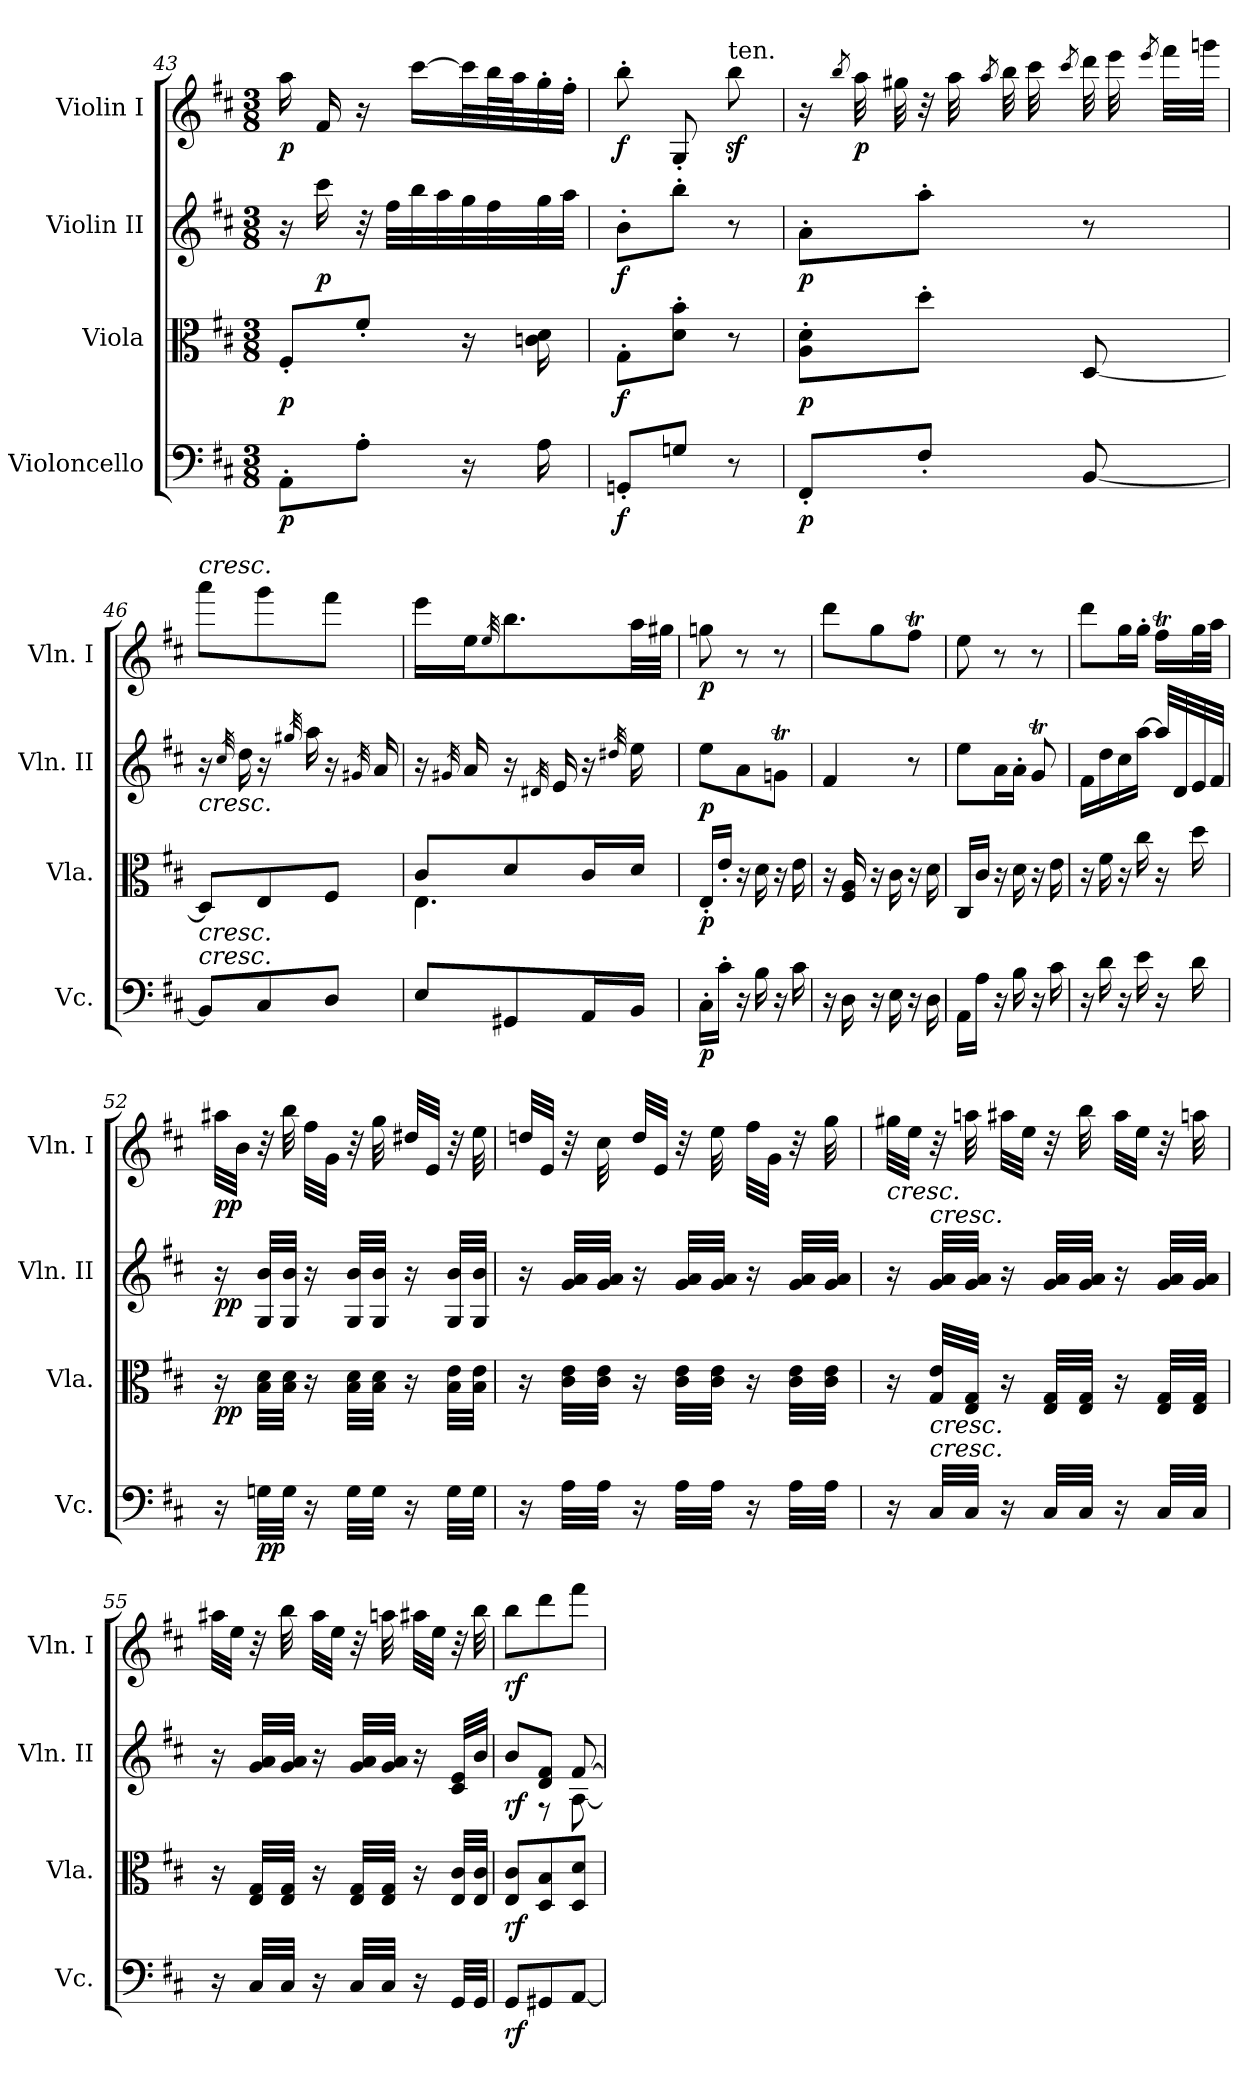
**kern	**dynam	**kern	**dynam	**kern	**dynam	**kern	**dynam
*part4	*part4	*part3	*part3	*part2	*part2	*part1	*part1
*staff4	*staff4	*staff3	*staff3	*staff2	*staff2	*staff1	*staff1
*I"Violoncello	*	*I"Viola	*	*I"Violin II	*	*I"Violin I	*
*I'Vc.	*	*I'Vla.	*	*I'Vln. II	*	*I'Vln. I	*
*clefF4	*	*clefC3	*	*clefG2	*	*clefG2	*
*k[f#c#]	*	*k[f#c#]	*	*k[f#c#]	*	*k[f#c#]	*
*M3/8	*	*M3/8	*	*M3/8	*	*M3/8	*
=43	=43	=43	=43	=43	=43	=43	=43
!	!LO:DY:b	!	!LO:DY:b	!	!	!	!LO:DY:b
8AA'\L	p	8F#'/L	p	16r	.	16aa\	p
!	!	!	!	!	!LO:DY:b	!	!
.	.	.	.	16ccc#\	p	16f#/	.
8A'\J	.	8f#'/J	.	32r	.	16r	.
.	.	.	.	32ff#\LLL	.	.	.
.	.	.	.	32bb\	.	[16ccc#\LL	.
.	.	.	.	32aa\	.	.	.
16r	.	16r	.	32gg\	.	32ccc#\L]	.
.	.	.	.	32ff#\	.	64bb\L	.
.	.	.	.	.	.	64aa\J	.
16A\	.	16cn\ 16d\	.	32gg\	.	32gg'\	.
.	.	.	.	32aa\JJJ	.	32ff#'\JJJ	.
=44	=44	=44	=44	=44	=44	=44	=44
!	!LO:DY:b	!	!LO:DY:b	!	!LO:DY:b	!	!LO:DY:b
8GGn'/L	f	8G'\L	f	8b'\L	f	8bb'\	f
8Gn/J	.	8d\' 8b\'J	.	8bb'\J	.	8G'/	.
!	!	!	!	!	!	!LO:TX:a:t=ten.	!
8r	.	8r	.	8r	.	8bbz<\	.
=45	=45	=45	=45	=45	=45	=45	=45
!	!LO:DY:b	!	!LO:DY:b	!	!LO:DY:b	!	!
8FF#'/L	p	8A\' 8d\'L	p	8a'\L	p	16r	.
.	.	.	.	.	.	8qbb/	.
!	!	!	!	!	!	!	!LO:DY:b
.	.	.	.	.	.	32aa\	p
.	.	.	.	.	.	32gg#X\	.
8F#'/J	.	8dd'\J	.	8aa'\J	.	32r	.
.	.	.	.	.	.	32aa\	.
.	.	.	.	.	.	8qaa/	.
.	.	.	.	.	.	32bb\	.
.	.	.	.	.	.	32ccc#\	.
.	.	.	.	.	.	8qccc#/	.
[8BB/	.	[8D/	.	8r	.	32ddd\	.
.	.	.	.	.	.	32eee\	.
.	.	.	.	.	.	8qeee/	.
.	.	.	.	.	.	32fff#\LLL	.
.	.	.	.	.	.	32gggn\JJJ	.
=46	=46	=46	=46	=46	=46	=46	=46
!	!	!	!	!	!	!LO:TX:a:i:t=cresc.	!
!	!	!	!	!LO:TX:b:i:t=cresc.	!	!	!
!	!	!LO:TX:b:i:t=cresc.	!	!	!	!	!
!LO:TX:a:i:t=cresc.	!	!	!	!	!	!	!
8BB/L]	.	8D/L]	.	16r	.	8aaa\L	.
.	.	.	.	32qcc#/	.	.	.
.	.	.	.	16dd\	.	.	.
8C#/	.	8E/	.	16r	.	8ggg\	.
.	.	.	.	32qgg#X/	.	.	.
.	.	.	.	16aa\	.	.	.
8D/J	.	8F#/J	.	16r	.	8fff#\J	.
.	.	.	.	32qg#X/	.	.	.
.	.	.	.	16a/	.	.	.
=47	=47	=47	=47	=47	=47	=47	=47
*	*	*^	*	*	*	*	*
8E/L	.	8c#/L	4.E\	.	16r	.	16eee\LL	.
.	.	.	.	.	32qg#X/	.	.	.
.	.	.	.	.	16a/	.	16ee\J	.
.	.	.	.	.	.	.	32qee/	.
8GG#X/	.	8d/	.	.	16r	.	8.bb\	.
.	.	.	.	.	32qd#X/	.	.	.
.	.	.	.	.	16e/	.	.	.
16AA/L	.	16c#/L	.	.	16r	.	.	.
.	.	.	.	.	32qdd#X/	.	.	.
16BB/JJ	.	16d/JJ	.	.	16ee\	.	32aa\LL	.
.	.	.	.	.	.	.	32gg#X\JJJ	.
*	*	*v	*v	*	*	*	*	*
=48	=48	=48	=48	=48	=48	=48	=48
!	!LO:DY:b	!	!LO:DY:b	!	!LO:DY:b	!	!LO:DY:b
16C#'\LL	p	16E'/LL	p	8ee\L	p	8ggn\	p
16c#'\JJ	.	16e'/JJ	.	.	.	.	.
16r	.	16r	.	8a\	.	8r	.
16B\	.	16d\	.	.	.	.	.
16r	.	16r	.	8gnT\J	.	8r	.
16c#\	.	16e\	.	.	.	.	.
=49	=49	=49	=49	=49	=49	=49	=49
16r	.	16r	.	4f#/	.	8ddd\L	.
16D\	.	16F#/ 16A/	.	.	.	.	.
16r	.	16r	.	.	.	8gg\	.
16E\	.	16c#\	.	.	.	.	.
16r	.	16r	.	8r	.	8ff#t\J	.
16D\	.	16d\	.	.	.	.	.
=50	=50	=50	=50	=50	=50	=50	=50
16AA\LL	.	16C#/LL	.	8ee\L	.	8ee\	.
16A\JJ	.	16c#/JJ	.	.	.	.	.
16r	.	16r	.	16a\L	.	8r	.
16B\	.	16d\	.	16a'\JJ	.	.	.
16r	.	16r	.	8gT/	.	8r	.
16c#\	.	16e\	.	.	.	.	.
=51	=51	=51	=51	=51	=51	=51	=51
16r	.	16r	.	16f#\LL	.	8ddd\L	.
16d\	.	16f#\	.	16dd\	.	.	.
16r	.	16r	.	16cc#\	.	16gg\L	.
16e\	.	16cc#\	.	[16aa\JJ	.	16gg'\JJ	.
16r	.	16r	.	32aa/LLL]	.	16ff#t\LL	.
.	.	.	.	32d/	.	.	.
16d\	.	16dd\	.	32e/	.	32gg\L	.
.	.	.	.	32f#/JJJ	.	32aa\JJJ	.
=52	=52	=52	=52	=52	=52	=52	=52
!	!	!	!LO:DY:b	!	!LO:DY:b	!	!LO:DY:b
16r	.	16r	pp	16r	pp	32aa#X\LLL	pp
.	.	.	.	.	.	32b\JJJ	.
!	!LO:DY:b	!	!	!	!	!	!
32Gn\LLL	pp	32B\ 32d\LLL	.	32G/ 32b/LLL	.	32r	.
32G\JJJ	.	32B\ 32d\JJJ	.	32G/ 32b/JJJ	.	32bb\	.
16r	.	16r	.	16r	.	32ff#\LLL	.
.	.	.	.	.	.	32g\JJJ	.
32G\LLL	.	32B\ 32d\LLL	.	32G/ 32b/LLL	.	32r	.
32G\JJJ	.	32B\ 32d\JJJ	.	32G/ 32b/JJJ	.	32gg\	.
16r	.	16r	.	16r	.	32dd#X/LLL	.
.	.	.	.	.	.	32e/JJJ	.
32G\LLL	.	32B\ 32e\LLL	.	32G/ 32b/LLL	.	32r	.
32G\JJJ	.	32B\ 32e\JJJ	.	32G/ 32b/JJJ	.	32ee\	.
=53	=53	=53	=53	=53	=53	=53	=53
16r	.	16r	.	16r	.	32ddn/LLL	.
.	.	.	.	.	.	32e/JJJ	.
32A\LLL	.	32c#\ 32e\LLL	.	32g/ 32a/LLL	.	32r	.
32A\JJJ	.	32c#\ 32e\JJJ	.	32g/ 32a/JJJ	.	32cc#\	.
16r	.	16r	.	16r	.	32dd/LLL	.
.	.	.	.	.	.	32e/JJJ	.
32A\LLL	.	32c#\ 32e\LLL	.	32g/ 32a/LLL	.	32r	.
32A\JJJ	.	32c#\ 32e\JJJ	.	32g/ 32a/JJJ	.	32ee\	.
16r	.	16r	.	16r	.	32ff#\LLL	.
.	.	.	.	.	.	32g\JJJ	.
32A\LLL	.	32c#\ 32e\LLL	.	32g/ 32a/LLL	.	32r	.
32A\JJJ	.	32c#\ 32e\JJJ	.	32g/ 32a/JJJ	.	32gg\	.
=54	=54	=54	=54	=54	=54	=54	=54
!	!	!	!	!	!	!LO:TX:b:i:t=cresc.	!
16r	.	16r	.	16r	.	32gg#X\LLL	.
.	.	.	.	.	.	32ee\JJJ	.
!	!	!	!	!LO:TX:a:i:t=cresc.	!	!	!
!	!	!LO:TX:b:i:t=cresc.	!	!	!	!	!
!LO:TX:a:i:t=cresc.	!	!	!	!	!	!	!
32C#/LLL	.	32G/ 32e/LLL	.	32g/ 32a/LLL	.	32r	.
32C#/JJJ	.	32E/ 32G/JJJ	.	32g/ 32a/JJJ	.	32aan\	.
16r	.	16r	.	16r	.	32aa#X\LLL	.
.	.	.	.	.	.	32ee\JJJ	.
32C#/LLL	.	32E/ 32G/LLL	.	32g/ 32a/LLL	.	32r	.
32C#/JJJ	.	32E/ 32G/JJJ	.	32g/ 32a/JJJ	.	32bb\	.
16r	.	16r	.	16r	.	32aa#\LLL	.
.	.	.	.	.	.	32ee\JJJ	.
32C#/LLL	.	32E/ 32G/LLL	.	32g/ 32a/LLL	.	32r	.
32C#/JJJ	.	32E/ 32G/JJJ	.	32g/ 32a/JJJ	.	32aan\	.
=55	=55	=55	=55	=55	=55	=55	=55
16r	.	16r	.	16r	.	32aa#X\LLL	.
.	.	.	.	.	.	32ee\JJJ	.
32C#/LLL	.	32E/ 32G/LLL	.	32g/ 32a/LLL	.	32r	.
32C#/JJJ	.	32E/ 32G/JJJ	.	32g/ 32a/JJJ	.	32bb\	.
16r	.	16r	.	16r	.	32aa#\LLL	.
.	.	.	.	.	.	32ee\JJJ	.
32C#/LLL	.	32E/ 32G/LLL	.	32g/ 32a/LLL	.	32r	.
32C#/JJJ	.	32E/ 32G/JJJ	.	32g/ 32a/JJJ	.	32aan\	.
16r	.	16r	.	16r	.	32aa#X\LLL	.
.	.	.	.	.	.	32ee\JJJ	.
32GG/LLL	.	32E/ 32c#/LLL	.	32c#/ 32e/LLL	.	32r	.
32GG/JJJ	.	32E/ 32c#/JJJ	.	32b/JJJ	.	32bb\	.
=56	=56	=56	=56	=56	=56	=56	=56
*	*	*	*	*^	*	*	*
!	!LO:DY:b	!	!LO:DY:b	!	!	!LO:DY:b	!	!LO:DY:b
8GG/L	rf	8E/ 8c#/L	rf	8b/L	8ryy	rf	8bb\L	rf
8GG#X/	.	8D/ 8B/	.	8d/ 8f#/J	8r	.	8ddd\	.
[8AA/J	.	8D/ 8d/J	.	[8f#/	[8A\	.	8fff#\J	.
*	*	*	*	*v	*v	*	*	*
=	=	=	=	=	=	=	=
*-	*-	*-	*-	*-	*-	*-	*-
